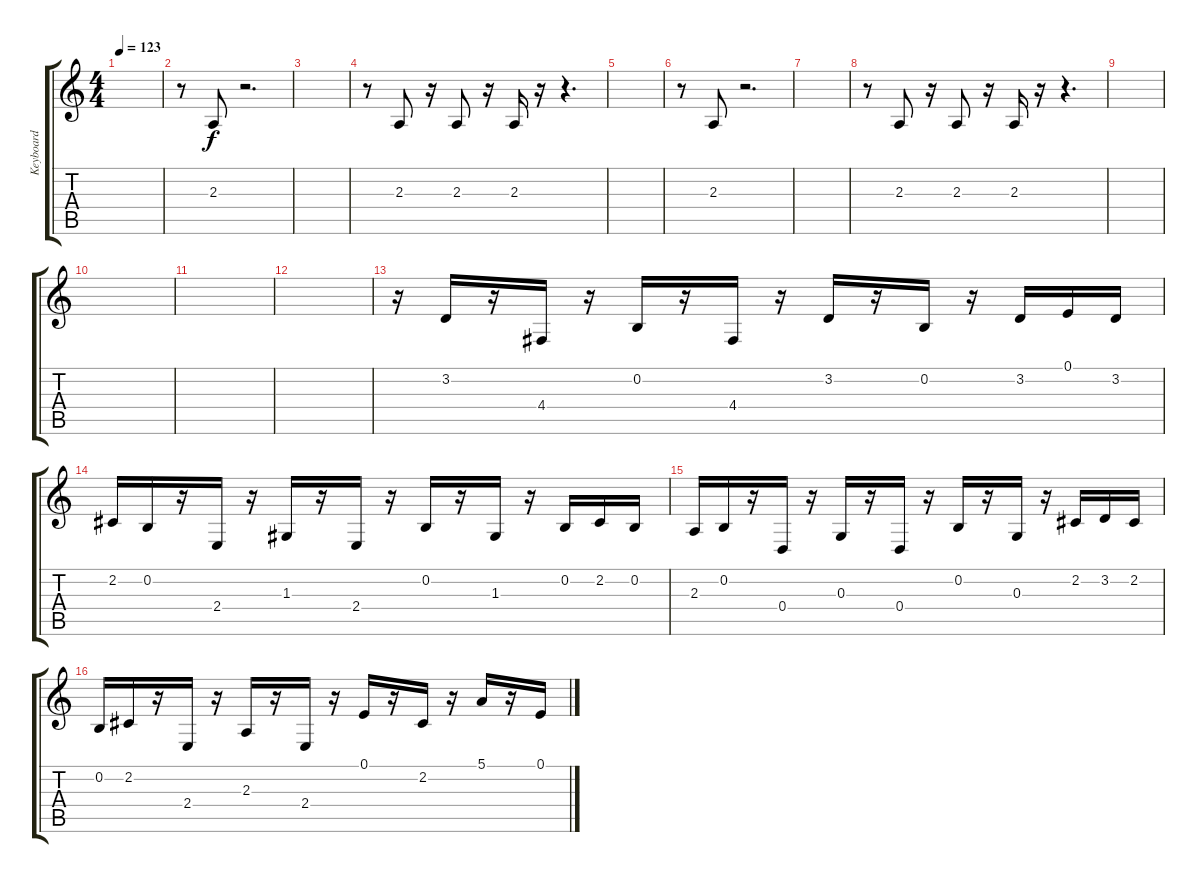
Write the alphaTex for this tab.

\track ("Keyboard" "Keyboard") {instrument lead8bassandlead}
\staff {score tabs}
\tuning (E4 B3 G3 D3 A2 E2) {hide}
\ts (4 4)
\tempo 123
\clef g2
\ks c
|
r.8 2.3.8 r.2{d} |
|
r.8 2.3.8 r.16 2.3.8 r.16 2.3.16 r.16 r.4{d} |
|
r.8 2.3.8 r.2{d} |
|
r.8 2.3.8 r.16 2.3.8 r.16 2.3.16 r.16 r.4{d} |
|
|
|
|
r.16{volume 8 balance 16 instrument fretlessbass} 3.2.16 r.16 4.4.16 r.16 0.2.16 r.16 4.4.16 r.16 3.2.16 r.16 0.2.16 r.16 3.2.16 0.1.16 3.2.16 |
2.2.16 0.2.16 r.16 2.4.16 r.16 1.3.16 r.16 2.4.16 r.16 0.2.16 r.16 1.3.16 r.16 0.2.16 2.2.16 0.2.16 |
2.3.16 0.2.16 r.16 0.4.16 r.16 0.3.16 r.16 0.4.16 r.16 0.2.16 r.16 0.3.16 r.16 2.2.16 3.2.16 2.2.16 |
0.2.16 2.2.16 r.16 2.4.16 r.16 2.3.16 r.16 2.4.16 r.16 0.1.16 r.16 2.2.16 r.16 5.1.16 r.16 0.1.16
